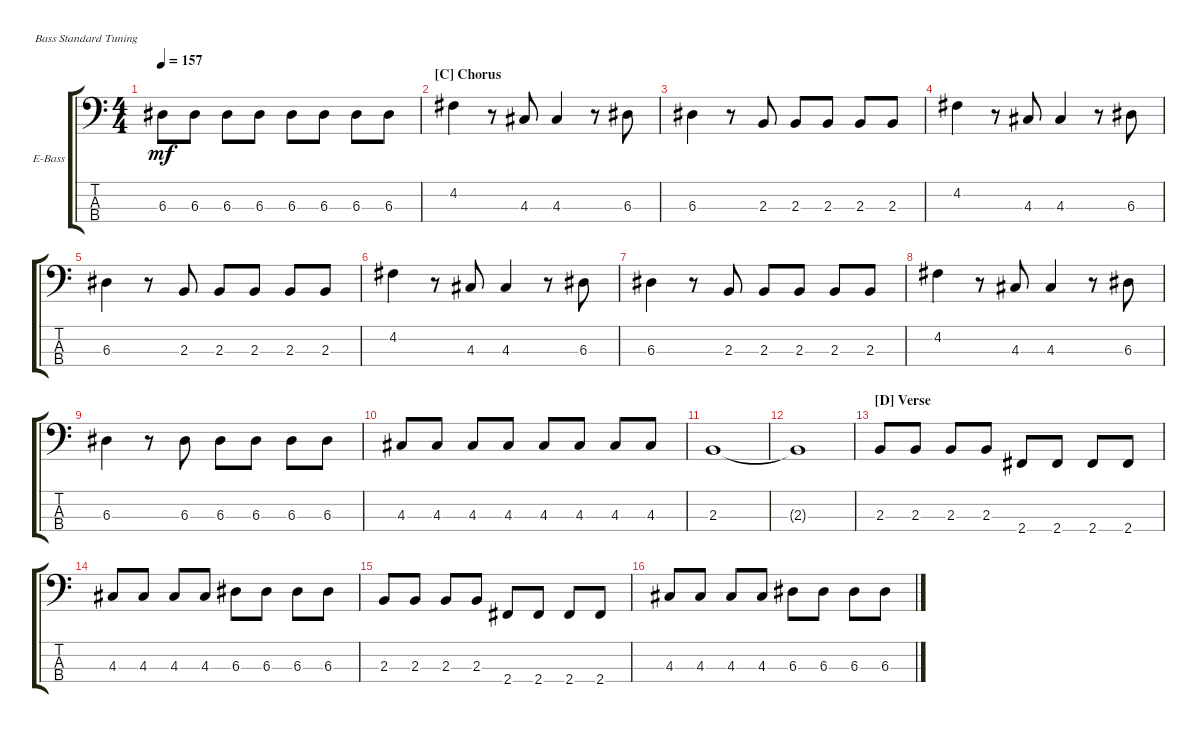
\defaultSystemsLayout 4
\bracketExtendMode groupsimilarinstruments
\firstSystemTrackNameOrientation horizontal
\otherSystemsTrackNameOrientation horizontal
\track ("Bass Guitar" "E-Bass") {instrument electricbassfinger}
\staff {score tabs}
\tuning (G2 D2 A1 E1)
\ts (4 4)
\tempo 157
\clef f4
\ks c
6.3.8{dy mf} 6.3.8 6.3.8 6.3.8 6.3.8 6.3.8 6.3.8 6.3.8 |
\section ("C" "Chorus")
\scale
0.333333 4.2.4 r.8 4.3.8 4.3.4 r.8 6.3.8 |
\scale
0.333333 6.3.4 r.8 2.3.8 2.3.8 2.3.8 2.3.8 2.3.8 |
\scale
0.333333 4.2.4 r.8 4.3.8 4.3.4 r.8 6.3.8 |
\scale
0.333333 6.3.4 r.8 2.3.8 2.3.8 2.3.8 2.3.8 2.3.8 |
\scale
0.333333 4.2.4 r.8 4.3.8 4.3.4 r.8 6.3.8 |
\scale
0.333333 6.3.4 r.8 2.3.8 2.3.8 2.3.8 2.3.8 2.3.8 |
\scale
0.333333 4.2.4 r.8 4.3.8 4.3.4 r.8 6.3.8 |
\scale
0.333333 6.3.4 r.8 6.3.8 6.3.8 6.3.8 6.3.8 6.3.8 |
\scale
0.333333 4.3.8 4.3.8 4.3.8 4.3.8 4.3.8 4.3.8 4.3.8 4.3.8 |
\scale
0.333333 2.3.1 |
\scale
0.333333 2.3{t}.1 |
\section ("D" "Verse")
\scale
0.333333 2.3.8 2.3.8 2.3.8 2.3.8 2.4.8 2.4.8 2.4.8 2.4.8 |
\scale
0.333333 4.3.8 4.3.8 4.3.8 4.3.8 6.3.8 6.3.8 6.3.8 6.3.8 |
\scale
0.333333 2.3.8 2.3.8 2.3.8 2.3.8 2.4.8 2.4.8 2.4.8 2.4.8 |
\scale
0.333333 4.3.8 4.3.8 4.3.8 4.3.8 6.3.8 6.3.8 6.3.8 6.3.8
